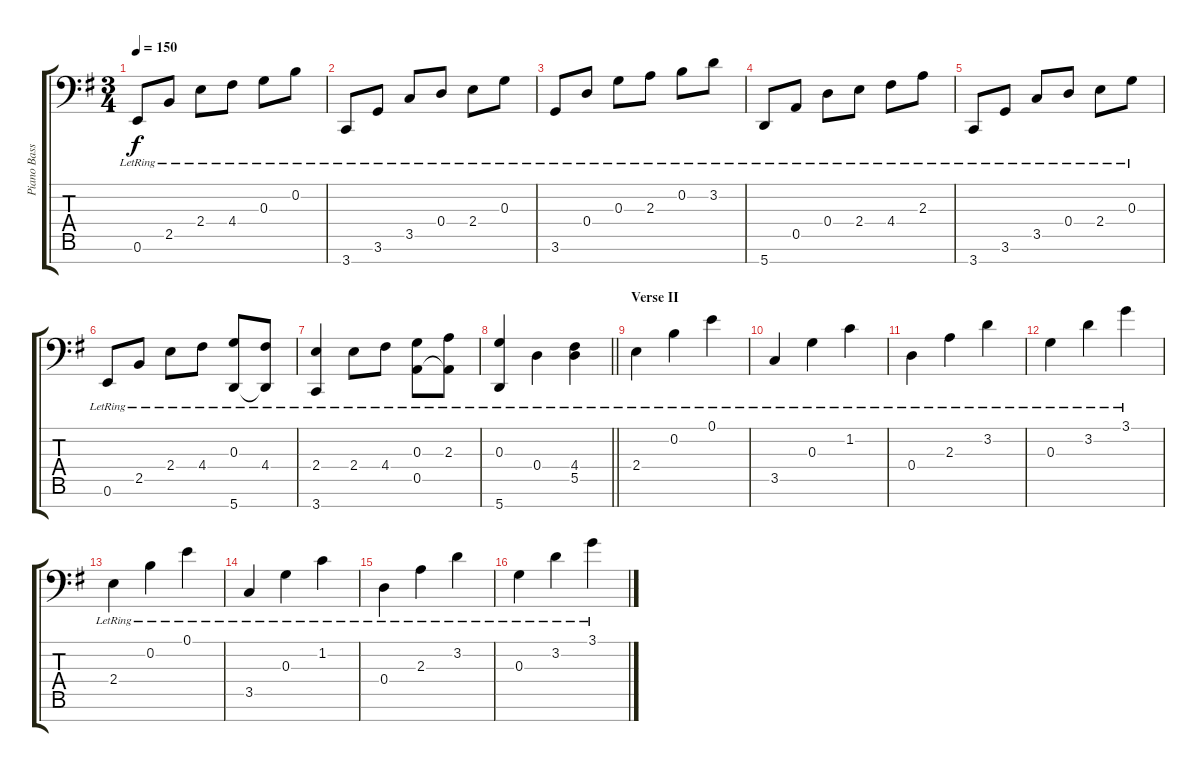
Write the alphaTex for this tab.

\track ("Piano Bass" "Piano Bass") {instrument acousticgrandpiano}
\staff {score tabs}
\tuning (E4 B3 G3 D3 A2 E2 A1) {hide}
\ts (3 4)
\tempo 150
\clef f4
\ks g
0.6{lr}.8{dy f} 2.5{lr}.8 2.4{lr}.8 4.4{lr}.8 0.3{lr}.8 0.2{lr}.8 |
3.7{lr}.8 3.6{lr}.8 3.5{lr}.8 0.4{lr}.8 2.4{lr}.8 0.3{lr}.8 |
3.6{lr}.8 0.4{lr}.8 0.3{lr}.8 2.3{lr}.8 0.2{lr}.8 3.2{lr}.8 |
5.7{lr}.8 0.5{lr}.8 0.4{lr}.8 2.4{lr}.8 4.4{lr}.8 2.3{lr}.8 |
3.7{lr}.8 3.6{lr}.8 3.5{lr}.8 0.4{lr}.8 2.4{lr}.8 0.3{lr}.8 |
0.6{lr}.8 2.5{lr}.8 2.4{lr}.8 4.4{lr}.8 (0.3{lr} 5.7).8 (4.4{lr} 5.7{t}).8 |
(2.4{lr} 3.7{lr}).4 2.4{lr}.8 4.4{lr}.8 (0.3{lr} 0.5).8 (2.3{lr} 0.5{t}).8 |
\barLineRight lightlight
(0.3{lr} 5.7).4 0.4{lr}.4 (4.4{lr} 5.5{lr}).4 |
\section ("" "Verse II")
2.4{lr}.4 0.2{lr}.4 0.1{lr}.4 |
3.5{lr}.4 0.3{lr}.4 1.2{lr}.4 |
0.4{lr}.4 2.3{lr}.4 3.2{lr}.4 |
0.3{lr}.4 3.2{lr}.4 3.1{lr}.4 |
2.4{lr}.4 0.2{lr}.4 0.1{lr}.4 |
3.5{lr}.4 0.3{lr}.4 1.2{lr}.4 |
0.4{lr}.4 2.3{lr}.4 3.2{lr}.4 |
0.3{lr}.4 3.2{lr}.4 3.1{lr}.4
